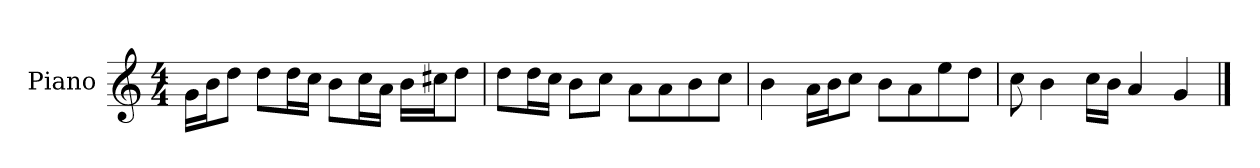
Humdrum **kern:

**kern
*part1
*staff1
*I"Piano
*I'P-no
*clefG2
*k[]
*M4/4
*MM90
=1
16g\LL
16b\J
8dd\J
8dd\L
16dd\L
16cc\JJ
8b\L
16cc\L
16a\JJ
16b\LL
16cc#X\J
8dd\J
=2
8dd\L
16dd\L
16cc\JJ
8b\L
8cc\J
8a\L
8a\
8b\
8cc\J
=3
4b\
16a\LL
16b\J
8cc\J
8b\L
8a\
8ee\
8dd\J
=4
8cc\
4b\
16cc\LL
16b\JJ
4a/
4g/
==
*-
